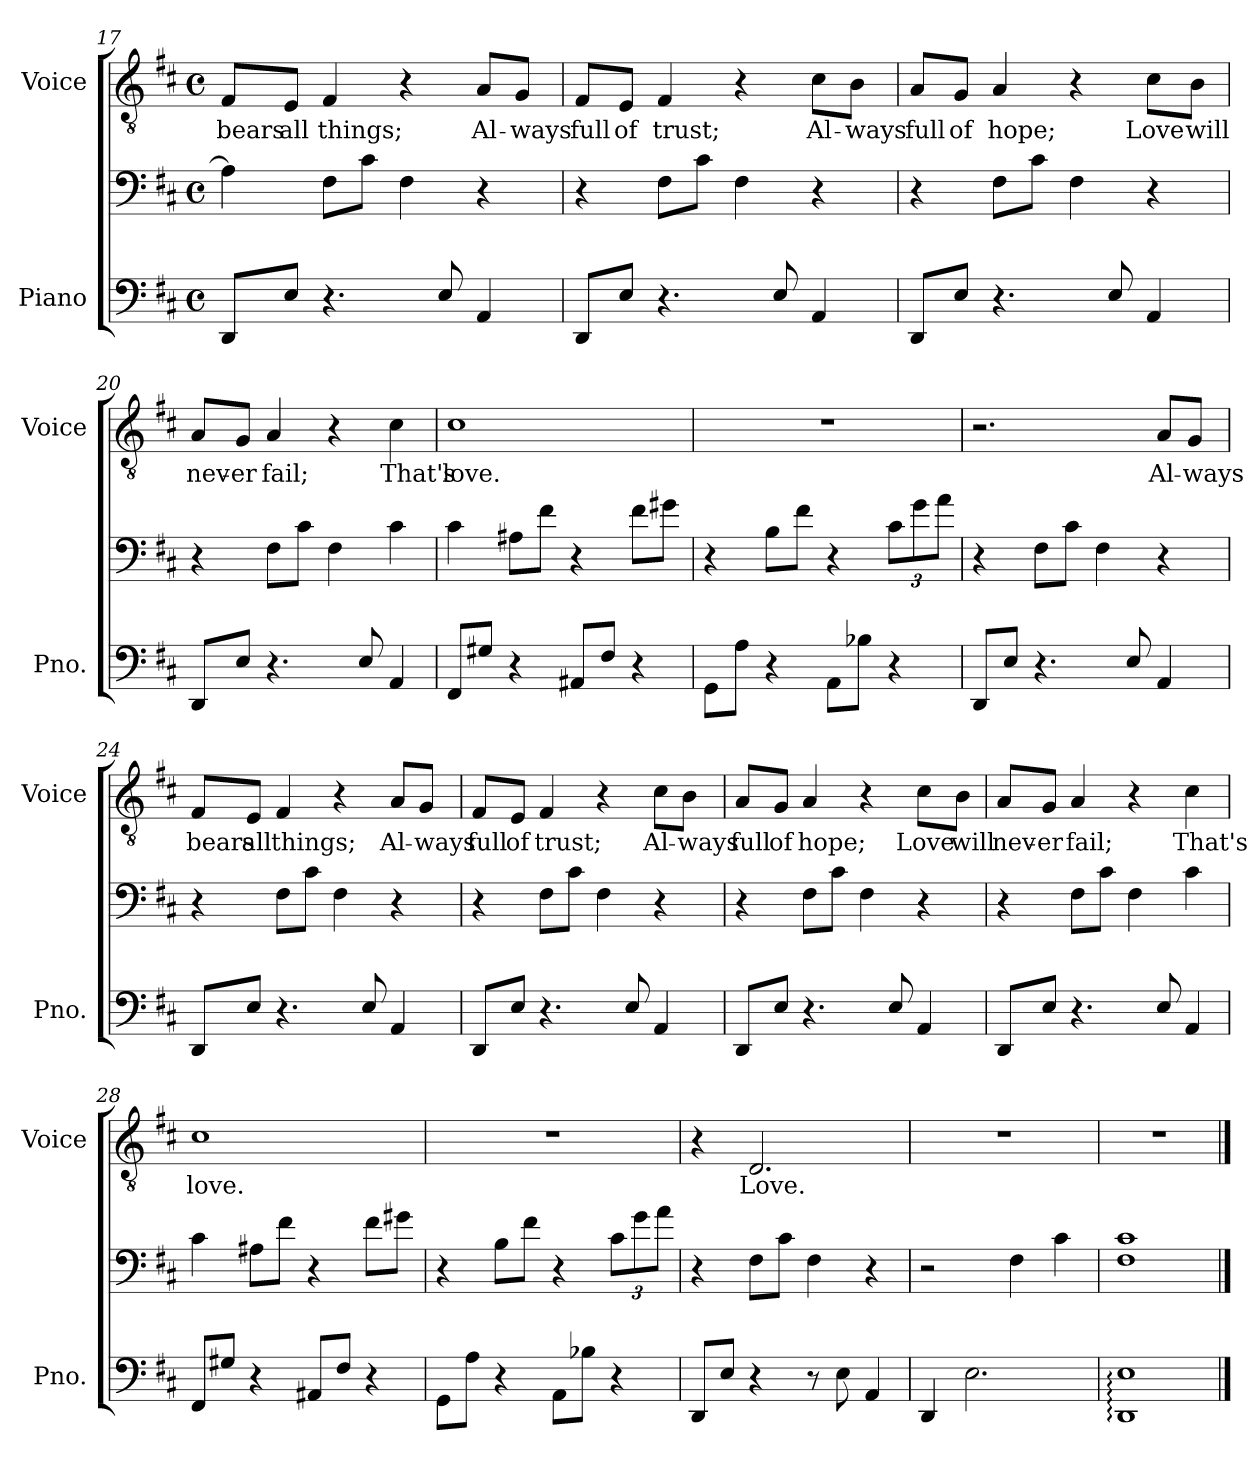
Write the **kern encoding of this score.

**kern	**kern	**kern	**text
*part2	*part2	*part1	*part1
*staff3	*staff2	*staff1	*staff1
*I"Piano	*	*I"Voice	*
*I'Pno.	*	*I'Voice	*
*clefF4	*clefF4	*clefGv2	*
*k[f#c#]	*k[f#c#]	*k[f#c#]	*
*D:	*D:	*D:	*
*M4/4	*M4/4	*M4/4	*
*met(c)	*met(c)	*met(c)	*
=17X	=17X	=17X	=17X
!	!	!	!LO:LY:b
8DD/L	4A\]	8F#/L	bears
!	!	!	!LO:LY:b
8E/J	.	8E/J	all
!	!	!	!LO:LY:b
4.r	8F#\L	4F#/	things;
.	8c#\J	.	.
.	4F#\	4r	.
8E/	.	.	.
!	!	!	!LO:LY:b
4AA/	4r	8A/L	Al-
!	!	!	!LO:LY:b
.	.	8G/J	-ways
!!LO:LB:g=z
=18X	=18X	=18X	=18X
!	!	!	!LO:LY:b
8DD/L	4r	8F#/L	full
!	!	!	!LO:LY:b
8E/J	.	8E/J	of
!	!	!	!LO:LY:b
4.r	8F#\L	4F#/	trust;
.	8c#\J	.	.
.	4F#\	4r	.
8E/	.	.	.
!	!	!	!LO:LY:b
4AA/	4r	8c#\L	Al-
!	!	!	!LO:LY:b
.	.	8B\J	-ways
=19X	=19X	=19X	=19X
!	!	!	!LO:LY:b
8DD/L	4r	8A/L	full
!	!	!	!LO:LY:b
8E/J	.	8G/J	of
!	!	!	!LO:LY:b
4.r	8F#\L	4A/	hope;
.	8c#\J	.	.
.	4F#\	4r	.
8E/	.	.	.
!	!	!	!LO:LY:b
4AA/	4r	8c#\L	Love
!	!	!	!LO:LY:b
.	.	8B\J	will
=20X	=20X	=20X	=20X
!	!	!	!LO:LY:b
8DD/L	4r	8A/L	nev-
!	!	!	!LO:LY:b
8E/J	.	8G/J	-er
!	!	!	!LO:LY:b
4.r	8F#\L	4A/	fail;
.	8c#\J	.	.
.	4F#\	4r	.
8E/	.	.	.
!	!	!	!LO:LY:b
4AA/	4c#\	4c#\	That's
!!LO:LB:g=z
=21X	=21X	=21X	=21X
!	!	!	!LO:LY:b
8FF#/L	4c#\	1c#	love.
8G#X/J	.	.	.
4r	8A#X\L	.	.
.	8f#\J	.	.
8AA#X/L	4r	.	.
8F#/J	.	.	.
4r	8f#\L	.	.
.	8g#X\J	.	.
=22X	=22X	=22X	=22X
8GG\L	4r	1r	.
8A\J	.	.	.
4r	8B\L	.	.
.	8f#\J	.	.
8AA\L	4r	.	.
8B-X\J	.	.	.
4r	12c#\L	.	.
.	12g\	.	.
.	12a\J	.	.
=23X	=23X	=23X	=23X
8DD/L	4r	2.r	.
8E/J	.	.	.
4.r	8F#\L	.	.
.	8c#\J	.	.
.	4F#\	.	.
8E/	.	.	.
!	!	!	!LO:LY:b
4AA/	4r	8A/L	Al-
!	!	!	!LO:LY:b
.	.	8G/J	-ways
!!LO:PB:g=z
=24X	=24X	=24X	=24X
!	!	!	!LO:LY:b
8DD/L	4r	8F#/L	bears
!	!	!	!LO:LY:b
8E/J	.	8E/J	all
!	!	!	!LO:LY:b
4.r	8F#\L	4F#/	things;
.	8c#\J	.	.
.	4F#\	4r	.
8E/	.	.	.
!	!	!	!LO:LY:b
4AA/	4r	8A/L	Al-
!	!	!	!LO:LY:b
.	.	8G/J	-ways
=25X	=25X	=25X	=25X
!	!	!	!LO:LY:b
8DD/L	4r	8F#/L	full
!	!	!	!LO:LY:b
8E/J	.	8E/J	of
!	!	!	!LO:LY:b
4.r	8F#\L	4F#/	trust;
.	8c#\J	.	.
.	4F#\	4r	.
8E/	.	.	.
!	!	!	!LO:LY:b
4AA/	4r	8c#\L	Al-
!	!	!	!LO:LY:b
.	.	8B\J	-ways
=26X	=26X	=26X	=26X
!	!	!	!LO:LY:b
8DD/L	4r	8A/L	full
!	!	!	!LO:LY:b
8E/J	.	8G/J	of
!	!	!	!LO:LY:b
4.r	8F#\L	4A/	hope;
.	8c#\J	.	.
.	4F#\	4r	.
8E/	.	.	.
!	!	!	!LO:LY:b
4AA/	4r	8c#\L	Love
!	!	!	!LO:LY:b
.	.	8B\J	will
!!LO:LB:g=z
=27X	=27X	=27X	=27X
!	!	!	!LO:LY:b
8DD/L	4r	8A/L	nev-
!	!	!	!LO:LY:b
8E/J	.	8G/J	-er
!	!	!	!LO:LY:b
4.r	8F#\L	4A/	fail;
.	8c#\J	.	.
.	4F#\	4r	.
8E/	.	.	.
!	!	!	!LO:LY:b
4AA/	4c#\	4c#\	That's
=28X	=28X	=28X	=28X
!	!	!	!LO:LY:b
8FF#/L	4c#\	1c#	love.
8G#X/J	.	.	.
4r	8A#X\L	.	.
.	8f#\J	.	.
8AA#X/L	4r	.	.
8F#/J	.	.	.
4r	8f#\L	.	.
.	8g#X\J	.	.
=29X	=29X	=29X	=29X
8GG\L	4r	1r	.
8A\J	.	.	.
4r	8B\L	.	.
.	8f#\J	.	.
8AA\L	4r	.	.
8B-X\J	.	.	.
4r	12c#\L	.	.
.	12g\	.	.
.	12a\J	.	.
!!LO:LB:g=z
=30X	=30X	=30X	=30X
8DD/L	4r	4r	.
8E/J	.	.	.
!	!	!	!LO:LY:b
4r	8F#\L	2.D/	Love.
.	8c#\J	.	.
8r	4F#\	.	.
8E\	.	.	.
4AA/	4r	.	.
=31X	=31X	=31X	=31X
4DD/	2r	1r	.
2.E\	.	.	.
.	4F#\	.	.
.	4c#\	.	.
=32X	=32X	=32X	=32X
1DD: 1E:	1F# 1c#	1r	.
==	==	==	==
*-	*-	*-	*-
